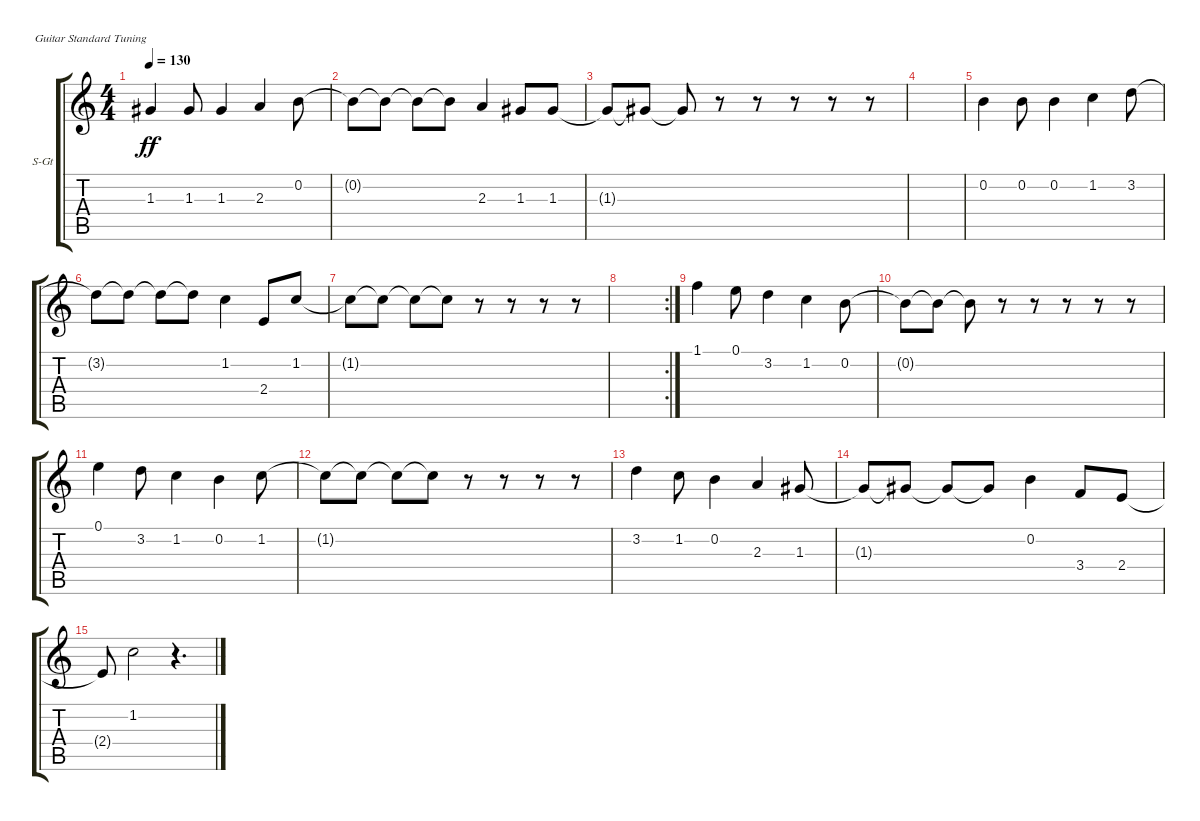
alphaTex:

\defaultSystemsLayout 4
\bracketExtendMode groupsimilarinstruments
\firstSystemTrackNameOrientation horizontal
\otherSystemsTrackNameOrientation horizontal
\track ("Steel Guitar" "S-Gt") {instrument acousticguitarsteel}
\staff {score tabs}
\tuning (E4 B3 G3 D3 A2 E2)
\ts (4 4)
\tempo 130
\clef g2
\scale
0.333333
\ks c
1.3.4{dy ff} 1.3.8 1.3.4 2.3.4 0.2.8 |
\scale
0.333333 0.2{t}.8 0.2{t}.8 0.2{t}.8 0.2{t}.8 2.3.4 1.3.8 1.3.8 |
\scale
0.333333 1.3{t}.8 1.3{t}.8 1.3{t}.8 r.8 r.8 r.8 r.8 r.8 |
\scale
0.333333 |
\scale
0.333333 0.2.4 0.2.8 0.2.4 1.2.4 3.2.8 |
\scale
0.322917 3.2{t}.8 3.2{t}.8 3.2{t}.8 3.2{t}.8 1.2.4 2.4.8 1.2.8 |
\scale
0.322917 1.2{t}.8 1.2{t}.8 1.2{t}.8 1.2{t}.8 r.8 r.8 r.8 r.8 |
\rc 2
\scale
0.354167 |
\scale
0.333333 1.1.4 0.1.8 3.2.4 1.2.4 0.2.8 |
\scale
0.333333 0.2{t}.8 0.2{t}.8 0.2{t}.8 r.8 r.8 r.8 r.8 r.8 |
\scale
0.333333 0.1.4 3.2.8 1.2.4 0.2.4 1.2.8 |
\scale
0.333333 1.2{t}.8 1.2{t}.8 1.2{t}.8 1.2{t}.8 r.8 r.8 r.8 r.8 |
\scale
0.333333 3.2.4 1.2.8 0.2.4 2.3.4 1.3.8 |
\scale
0.333333 1.3{t}.8 1.3{t}.8 1.3{t}.8 1.3{t}.8 0.2.4 3.4.8 2.4.8 |
\scale
0.333333 2.4{t}.8 1.2.2 r.4{d} |
\scale
0.333333
